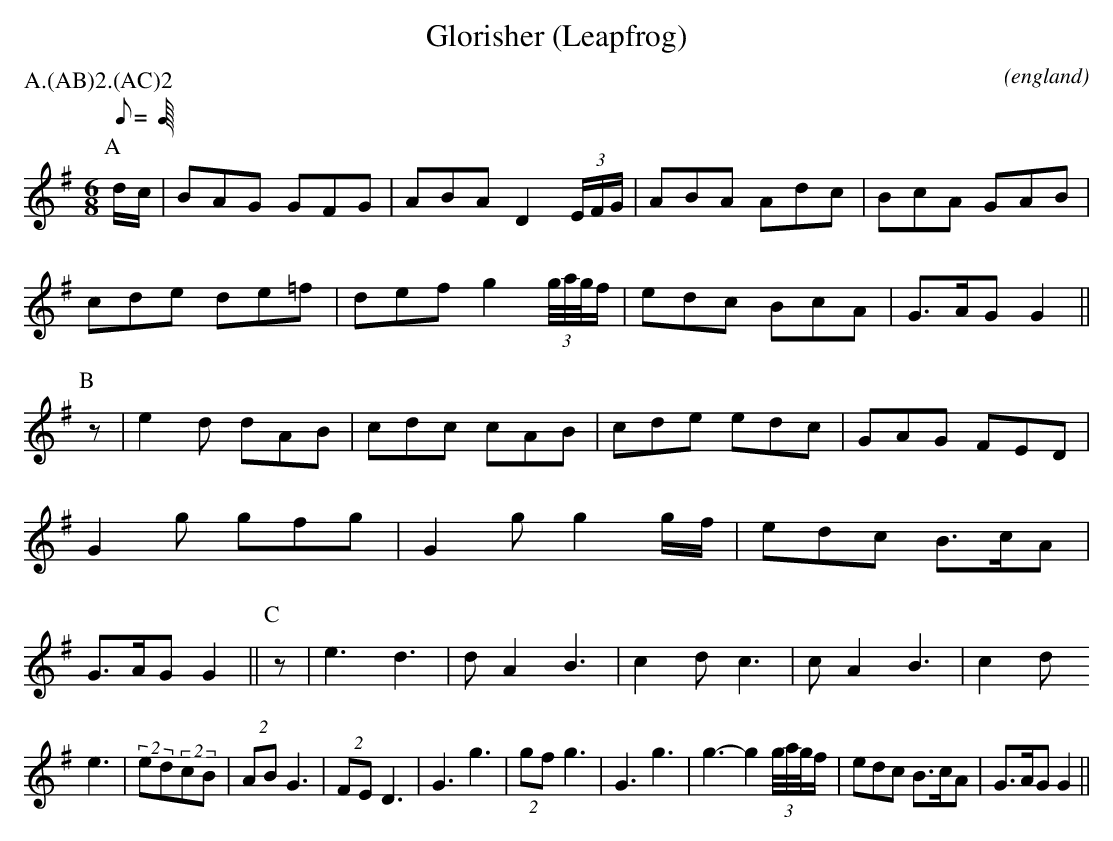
X:1
T:Glorisher (Leapfrog)
O:england
M:6/8
C:
P:A.(AB)2.(AC)2
K:G
Q:C3=100
P:A
d/2c/2 | BAG GFG  | ABA  D2 (3E/2F/2G/2    | ABA  Adc  | BcA  GAB |\
cde de=f | def  g2 (3g/4a/4g/4f/2 | edc  BcA  | G>AG G2  ||\
P:B
z      | e2 d dAB | cdc  cAB               | cde  edc  | GAG  FED |\
G2 g gfg | G2 g g2 g/2f/2         | edc  B>cA | G>AG G2  ||\
P:C
z      | e3   d3  | d A2 B3                | c2 d c3   | c A2 B3  | c2 d
e3 |\
(2ed(2cB | (2AB G3 | (2FE D3 | G3   g3 | (2gf g3 |\
G3   g3  | g3-  g2 (3g/4a/4g/4f/2 | edc  B>cA | G>AG G2  ||
